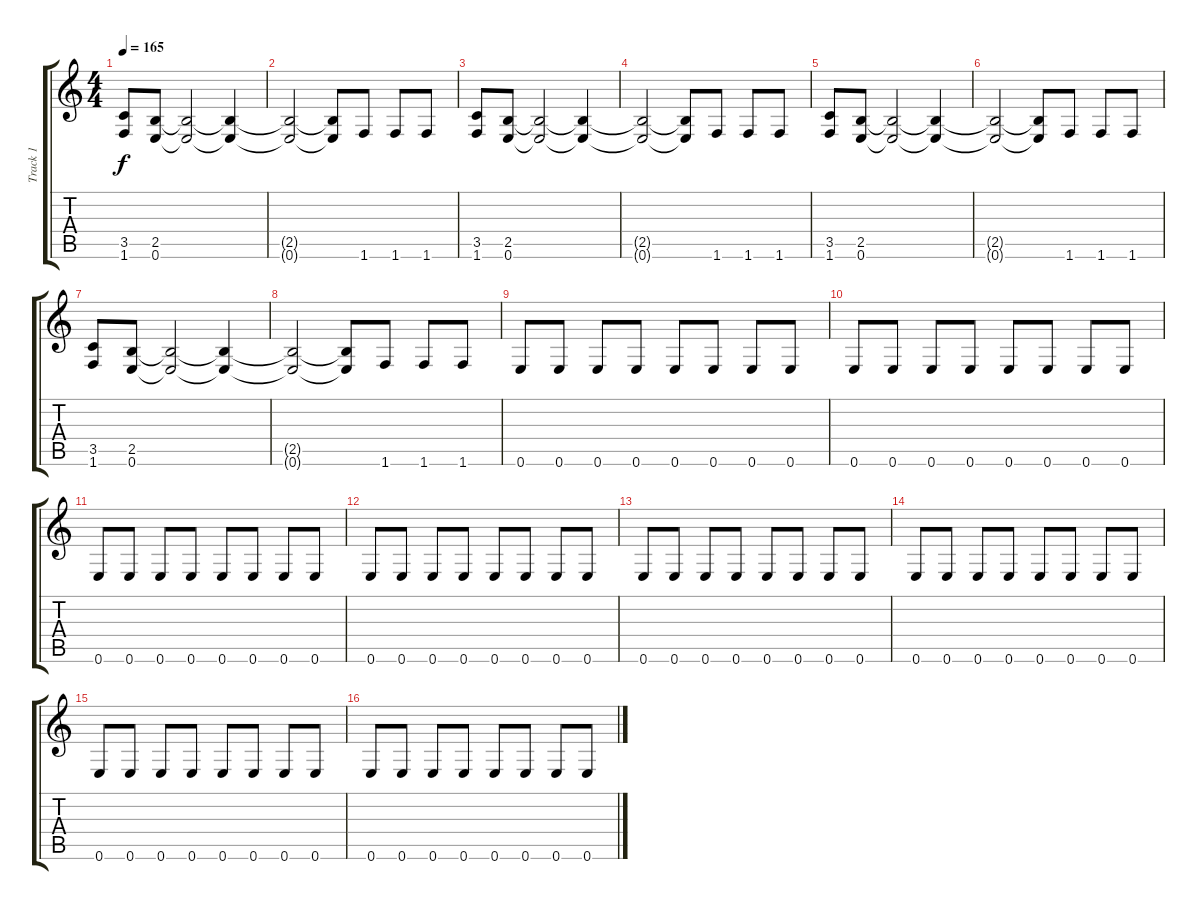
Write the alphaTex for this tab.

\track ("Track 1" "Track 1") {instrument distortionguitar}
\staff {score tabs}
\tuning (E4 B3 G3 D3 A2 E2) {hide}
\ts (4 4)
\tempo 165
\clef g2
\ks c
(3.5 1.6).8{dy f} (2.5 0.6).8 (2.5{t} 0.6{t}).2 (2.5{t} 0.6{t}).4 |
(2.5{t} 0.6{t}).2 (2.5{t} 0.6{t}).8 1.6.8 1.6.8 1.6.8 |
(3.5 1.6).8 (2.5 0.6).8 (2.5{t} 0.6{t}).2 (2.5{t} 0.6{t}).4 |
(2.5{t} 0.6{t}).2 (2.5{t} 0.6{t}).8 1.6.8 1.6.8 1.6.8 |
(3.5 1.6).8 (2.5 0.6).8 (2.5{t} 0.6{t}).2 (2.5{t} 0.6{t}).4 |
(2.5{t} 0.6{t}).2 (2.5{t} 0.6{t}).8 1.6.8 1.6.8 1.6.8 |
(3.5 1.6).8 (2.5 0.6).8 (2.5{t} 0.6{t}).2 (2.5{t} 0.6{t}).4 |
(2.5{t} 0.6{t}).2 (2.5{t} 0.6{t}).8 1.6.8 1.6.8 1.6.8 |
0.6.8 0.6.8 0.6.8 0.6.8 0.6.8 0.6.8 0.6.8 0.6.8 |
0.6.8 0.6.8 0.6.8 0.6.8 0.6.8 0.6.8 0.6.8 0.6.8 |
0.6.8 0.6.8 0.6.8 0.6.8 0.6.8 0.6.8 0.6.8 0.6.8 |
0.6.8 0.6.8 0.6.8 0.6.8 0.6.8 0.6.8 0.6.8 0.6.8 |
0.6.8 0.6.8 0.6.8 0.6.8 0.6.8 0.6.8 0.6.8 0.6.8 |
0.6.8 0.6.8 0.6.8 0.6.8 0.6.8 0.6.8 0.6.8 0.6.8 |
0.6.8 0.6.8 0.6.8 0.6.8 0.6.8 0.6.8 0.6.8 0.6.8 |
0.6.8 0.6.8 0.6.8 0.6.8 0.6.8 0.6.8 0.6.8 0.6.8
